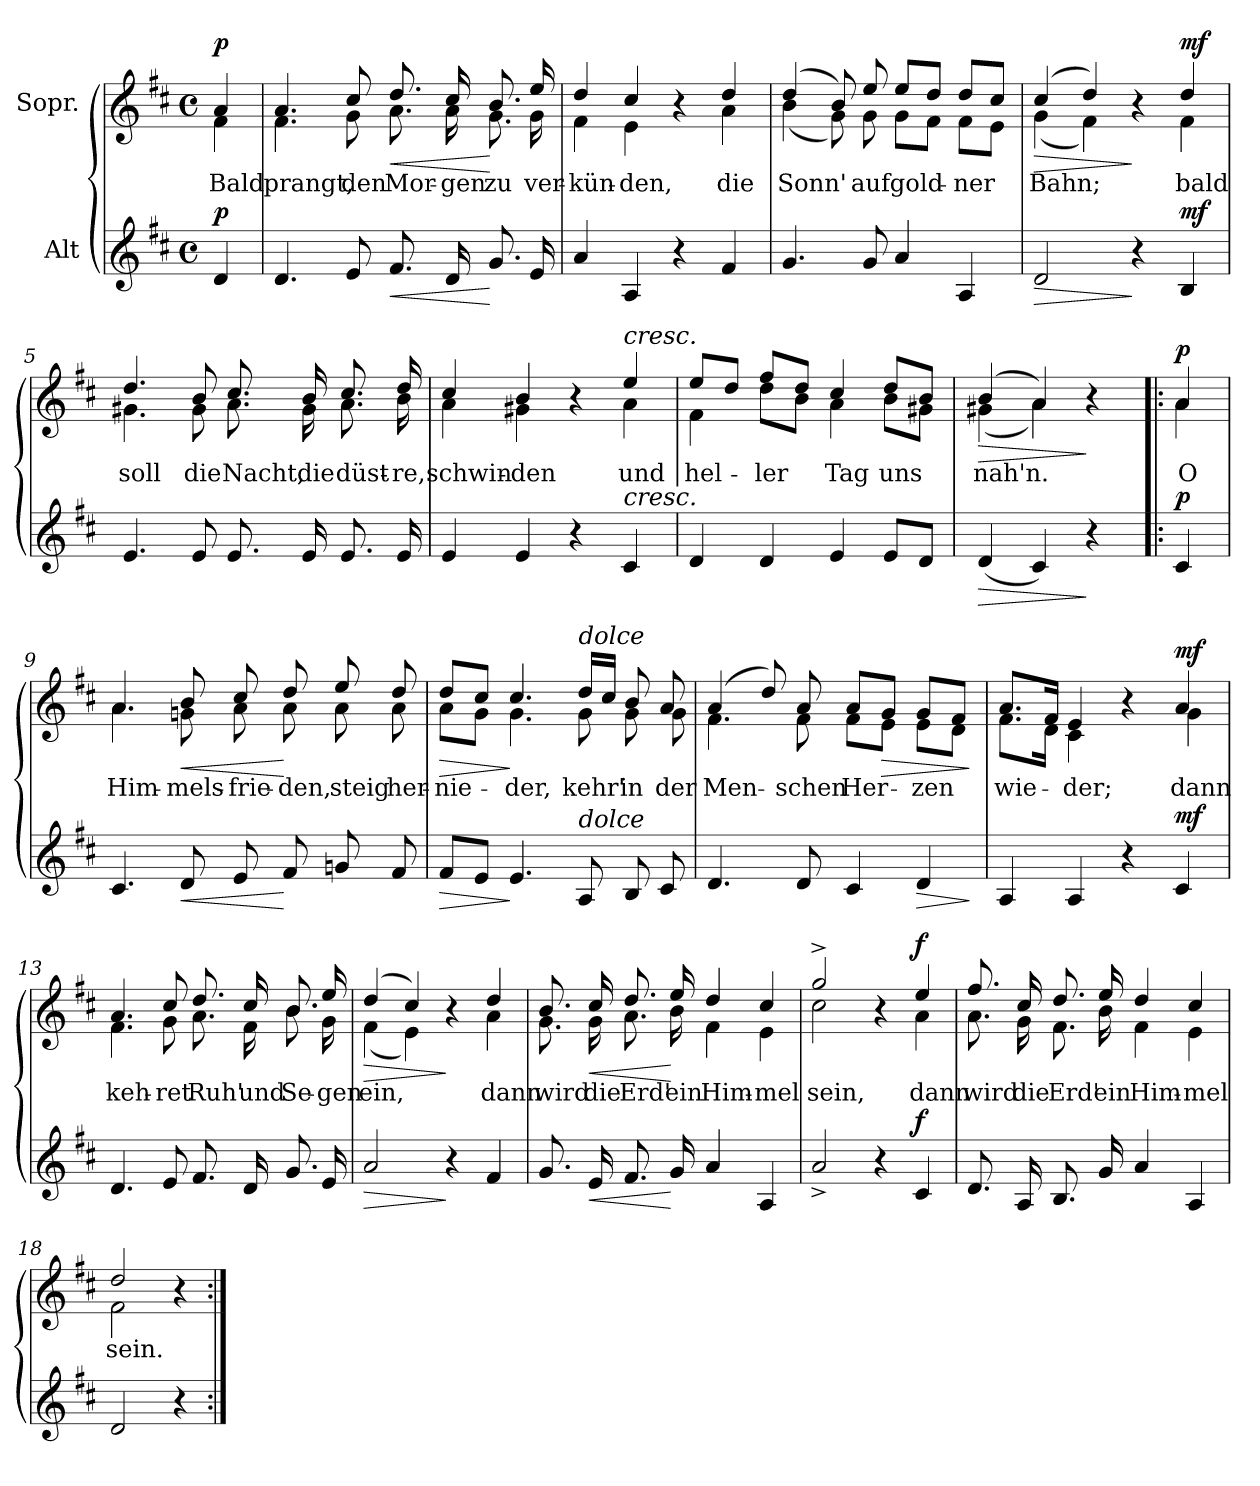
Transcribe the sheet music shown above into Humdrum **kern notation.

**kern	**dynam	**kern	**text	**dynam
*part2	*part2	*part1	*part1	*part1
*staff2	*staff2	*staff1	*staff1	*staff1
*I"Alt	*	*I"Sopr.	*	*
*clefG2	*	*clefG2	*	*
*k[f#c#]	*	*k[f#c#]	*	*
*M4/4	*	*M4/4	*	*
*met(c)	*	*met(c)	*	*
=	=	=	=	=
!	!	!LO:TX:a:B:t=Etwas langsam	!	!
!	!LO:DY:a	!	!LO:LY:b	!LO:DY:a
*	*	*^	*	*
4d/	p	4a/	4f#\	Bald	p
=1	=1	=1	=1	=1	=1
!	!	!	!	!LO:LY:b	!
4.d/	.	4.a/	4.f#\	prangt,	.
!	!	!	!	!LO:LY:b	!
8e/	.	8cc#/	8g\	den	.
!	!LO:HP:b	!	!	!LO:LY:b	!LO:HP:b
8.f#/	<	8.dd/	8.a\	Mor-	<
!	!	!	!	!LO:LY:b	!
16d/	.	16cc#/	16a\	-gen	.
!	!	!	!	!LO:LY:b	!
8.g/	[	8.b/	8.g\	zu	[
!	!	!	!	!LO:LY:b	!
16e/	.	16ee/	16g\	ver-	.
=2	=2	=2	=2	=2	=2
!	!	!	!	!LO:LY:b	!
4a/	.	4dd/	4f#\	-kün-	.
!	!	!	!	!LO:LY:b	!
4A/	.	4cc#/	4e\	-den,	.
4r	.	4r	4ryy	.	.
!	!	!	!	!LO:LY:b	!
4f#/	.	4dd/	4a\	die	.
=3	=3	=3	=3	=3	=3
!	!	!	!	!LO:LY:b	!
4.g/	.	(4dd/	(4b\	Sonn'	.
.	.	8b/)	8g\)	.	.
!	!	!	!	!LO:LY:b	!
8g/	.	8ee/	8g\	auf	.
!	!	!	!	!LO:LY:b	!
4a/	.	8ee/L	8g\L	gold-	.
.	.	8dd/J	8f#\J	.	.
!	!	!	!	!LO:LY:b	!
4A/	.	8dd/L	8f#\L	-ner	.
.	.	8cc#/J	8e\J	.	.
!!LO:LB:g=z	!!
=4	=4	=4	=4	=4	=4
!	!LO:HP:b	!	!	!LO:LY:b	!LO:HP:b
2d/	>	(4cc#/	(4g\	Bahn;	>
.	.	4dd/)	4f#\)	.	.
4r	]	4r	4ryy	.	]
!	!LO:DY:a	!	!	!LO:LY:b	!LO:DY:a
4B/	mf	4dd/	4f#\	bald	mf
=5	=5	=5	=5	=5	=5
!	!	!	!	!LO:LY:b	!
4.e/	.	4.dd/	4.g#X\	soll	.
!	!	!	!	!LO:LY:b	!
8e/	.	8b/	8g#\	die	.
!	!	!	!	!LO:LY:b	!
8.e/	.	8.cc#/	8.a\	Nacht,	.
!	!	!	!	!LO:LY:b	!
16e/	.	16b/	16g#\	die	.
!	!	!	!	!LO:LY:b	!
8.e/	.	8.cc#/	8.a\	düst-	.
!	!	!	!	!LO:LY:b	!
16e/	.	16dd/	16b\	-re,	.
=6	=6	=6	=6	=6	=6
!	!	!	!	!LO:LY:b	!
4e/	.	4cc#/	4a\	schwin-	.
!	!	!	!	!LO:LY:b	!
4e/	.	4b/	4g#X\	-den	.
4r	.	4r	4ryy	.	.
!	!	!LO:TX:a:i:t=cresc.	!	!	!
!LO:TX:a:i:t=cresc.	!	!	!	!	!
!	!	!	!	!LO:LY:b	!
4c#/	.	4ee/	4a\	und	.
=7	=7	=7	=7	=7	=7
!	!	!	!	!LO:LY:b	!
4d/	.	8ee/L	4f#\	hel-	.
.	.	8dd/J	.	.	.
!	!	!	!	!LO:LY:b	!
4d/	.	8ff#/L	8dd\L	-ler	.
.	.	8dd/J	8b\J	.	.
!	!	!	!	!LO:LY:b	!
4e/	.	4cc#/	4a\	Tag	.
!	!	!	!	!LO:LY:b	!
8e/L	.	8dd/L	8b\L	uns	.
8d/J	.	8b/J	8g#X\J	.	.
!!LO:LB:g=z	!!
=8	=8	=8	=8	=8	=8
!	!LO:HP:b	!	!	!LO:LY:b	!LO:HP:b
(4d/	>	(4b/	(4g#X\	nah'n.	>
4c#/)	.	4a/)	4a\)	.	.
4r	]	4r	4ryy	.	]
=8X1!|:	=8X1!|:	=8X1!|:	=8X1!|:	=8X1!|:	=8X1!|:
!	!LO:DY:a	!	!	!LO:LY:b	!LO:DY:a
4c#/	p	4a/	4a\	O	p
=9	=9	=9	=9	=9	=9
!	!	!	!	!LO:LY:b	!
4.c#/	.	4.a/	4.a\	Him-	.
!	!LO:HP:b	!	!	!LO:LY:b	!LO:HP:b
8d/	<	8b/	8gn\	-mels-	<
!	!	!	!	!LO:LY:b	!
8e/	.	8cc#/	8a\	-frie-	.
!	!	!	!	!LO:LY:b	!
8f#/	[	8dd/	8a\	-den,	[
!	!	!	!	!LO:LY:b	!
8gn/	.	8ee/	8a\	steig	.
!	!	!	!	!LO:LY:b	!
8f#/	.	8dd/	8a\	her-	.
=10	=10	=10	=10	=10	=10
!	!LO:HP:b	!	!	!LO:LY:b	!LO:HP:b
8f#/L	>	8dd/L	8a\L	-nie-	>
8e/J	.	8cc#/J	8g\J	.	.
!	!	!	!	!LO:LY:b	!
4.e/	]	4.cc#/	4.g\	-der,	]
!	!	!LO:TX:a:i:t=dolce	!	!	!
!LO:TX:a:i:t=dolce	!	!	!	!	!
!	!	!	!	!LO:LY:b	!
8A/	.	16dd/LL	8g\	kehr'	.
.	.	16cc#/JJ	.	.	.
!	!	!	!	!LO:LY:b	!
8B/	.	8b/	8g\	in	.
!	!	!	!	!LO:LY:b	!
8c#/	.	8a/	8g\	der	.
!!LO:LB:g=z	!!
=11	=11	=11	=11	=11	=11
!	!	!	!	!LO:LY:b	!
4.d/	.	(4a/	4.f#\	Men-	.
.	.	8dd/)	.	.	.
!	!	!	!	!LO:LY:b	!
8d/	.	8a/	8f#\	-schen	.
!	!	!	!	!LO:LY:b	!
4c#/	.	8a/L	8f#\L	Her-	.
!	!	!	!	!	!LO:HP:b
.	.	8g/J	8e\J	.	>
!	!LO:HP:b	!	!	!LO:LY:b	!
4d/	>	8g/L	8e\L	-zen	.
.	.	8f#/J	8d\J	.	.
*	*	*v	*v	*	*
.	]	.	.	]
=12	=12	=12	=12	=12
!	!	!	!LO:LY:b	!
*	*	*^	*	*
4A/	.	8.a/L	8.f#\L	wie-	.
.	.	16f#/Jk	16d\Jk	.	.
!	!	!	!	!LO:LY:b	!
4A/	.	4e/	4c#\	-der;	.
4r	.	4r	4ryy	.	.
!	!LO:DY:a	!	!	!LO:LY:b	!LO:DY:a
4c#/	mf	4a/	4g\	dann	mf
=13	=13	=13	=13	=13	=13
!	!	!	!	!LO:LY:b	!
4.d/	.	4.a/	4.f#\	keh-	.
!	!	!	!	!LO:LY:b	!
8e/	.	8cc#/	8g\	-ret	.
!	!	!	!	!LO:LY:b	!
8.f#/	.	8.dd/	8.a\	Ruh'	.
!	!	!	!	!LO:LY:b	!
16d/	.	16cc#/	16f#\	und	.
!	!	!	!	!LO:LY:b	!
8.g/	.	8.b/	8.b\	Se-	.
!	!	!	!	!LO:LY:b	!
16e/	.	16ee/	16g\	-gen	.
=14	=14	=14	=14	=14	=14
!	!LO:HP:b	!	!	!LO:LY:b	!LO:HP:b
2a/	>	(4dd/	(4f#\	ein,	>
.	.	4cc#/)	4e\)	.	.
4r	]	4r	4ryy	.	]
!	!	!	!	!LO:LY:b	!
4f#/	.	4dd/	4a\	dann	.
!!LO:LB:g=z	!!
=15	=15	=15	=15	=15	=15
!	!	!	!	!LO:LY:b	!
8.g/	.	8.b/	8.g\	wird	.
!	!LO:HP:b	!	!	!LO:LY:b	!LO:HP:b
16e/	<	16cc#/	16g\	die	<
!	!	!	!	!LO:LY:b	!
8.f#/	.	8.dd/	8.a\	Erd'	.
!	!	!	!	!LO:LY:b	!
16g/	[	16ee/	16b\	ein	[
!	!	!	!	!LO:LY:b	!
4a/	.	4dd/	4f#\	Him-	.
!	!	!	!	!LO:LY:b	!
4A/	.	4cc#/	4e\	-mel	.
=16	=16	=16	=16	=16	=16
!	!	!	!	!LO:LY:b	!
2a^/	.	2gg^/	2cc#\	sein,	.
4r	.	4r	4ryy	.	.
!	!LO:DY:a	!	!	!LO:LY:b	!LO:DY:a
4c#/	f	4ee/	4a\	dann	f
=17	=17	=17	=17	=17	=17
!	!	!	!	!LO:LY:b	!
8.d/	.	8.ff#/	8.a\	wird	.
!	!	!	!	!LO:LY:b	!
16A/	.	16cc#/	16g\	die	.
!	!	!	!	!LO:LY:b	!
8.B/	.	8.dd/	8.f#\	Erd'	.
!	!	!	!	!LO:LY:b	!
16g/	.	16ee/	16b\	ein	.
!	!	!	!	!LO:LY:b	!
4a/	.	4dd/	4f#\	Him-	.
!	!	!	!	!LO:LY:b	!
4A/	.	4cc#/	4e\	-mel	.
=18	=18	=18	=18	=18	=18
!	!	!	!	!LO:LY:b	!
2d/	.	2dd/	2f#\	sein.	.
4r	.	4r	4rddyy	.	.
*	*	*v	*v	*	*
=:|!	=:|!	=:|!	=:|!	=:|!
*-	*-	*-	*-	*-
